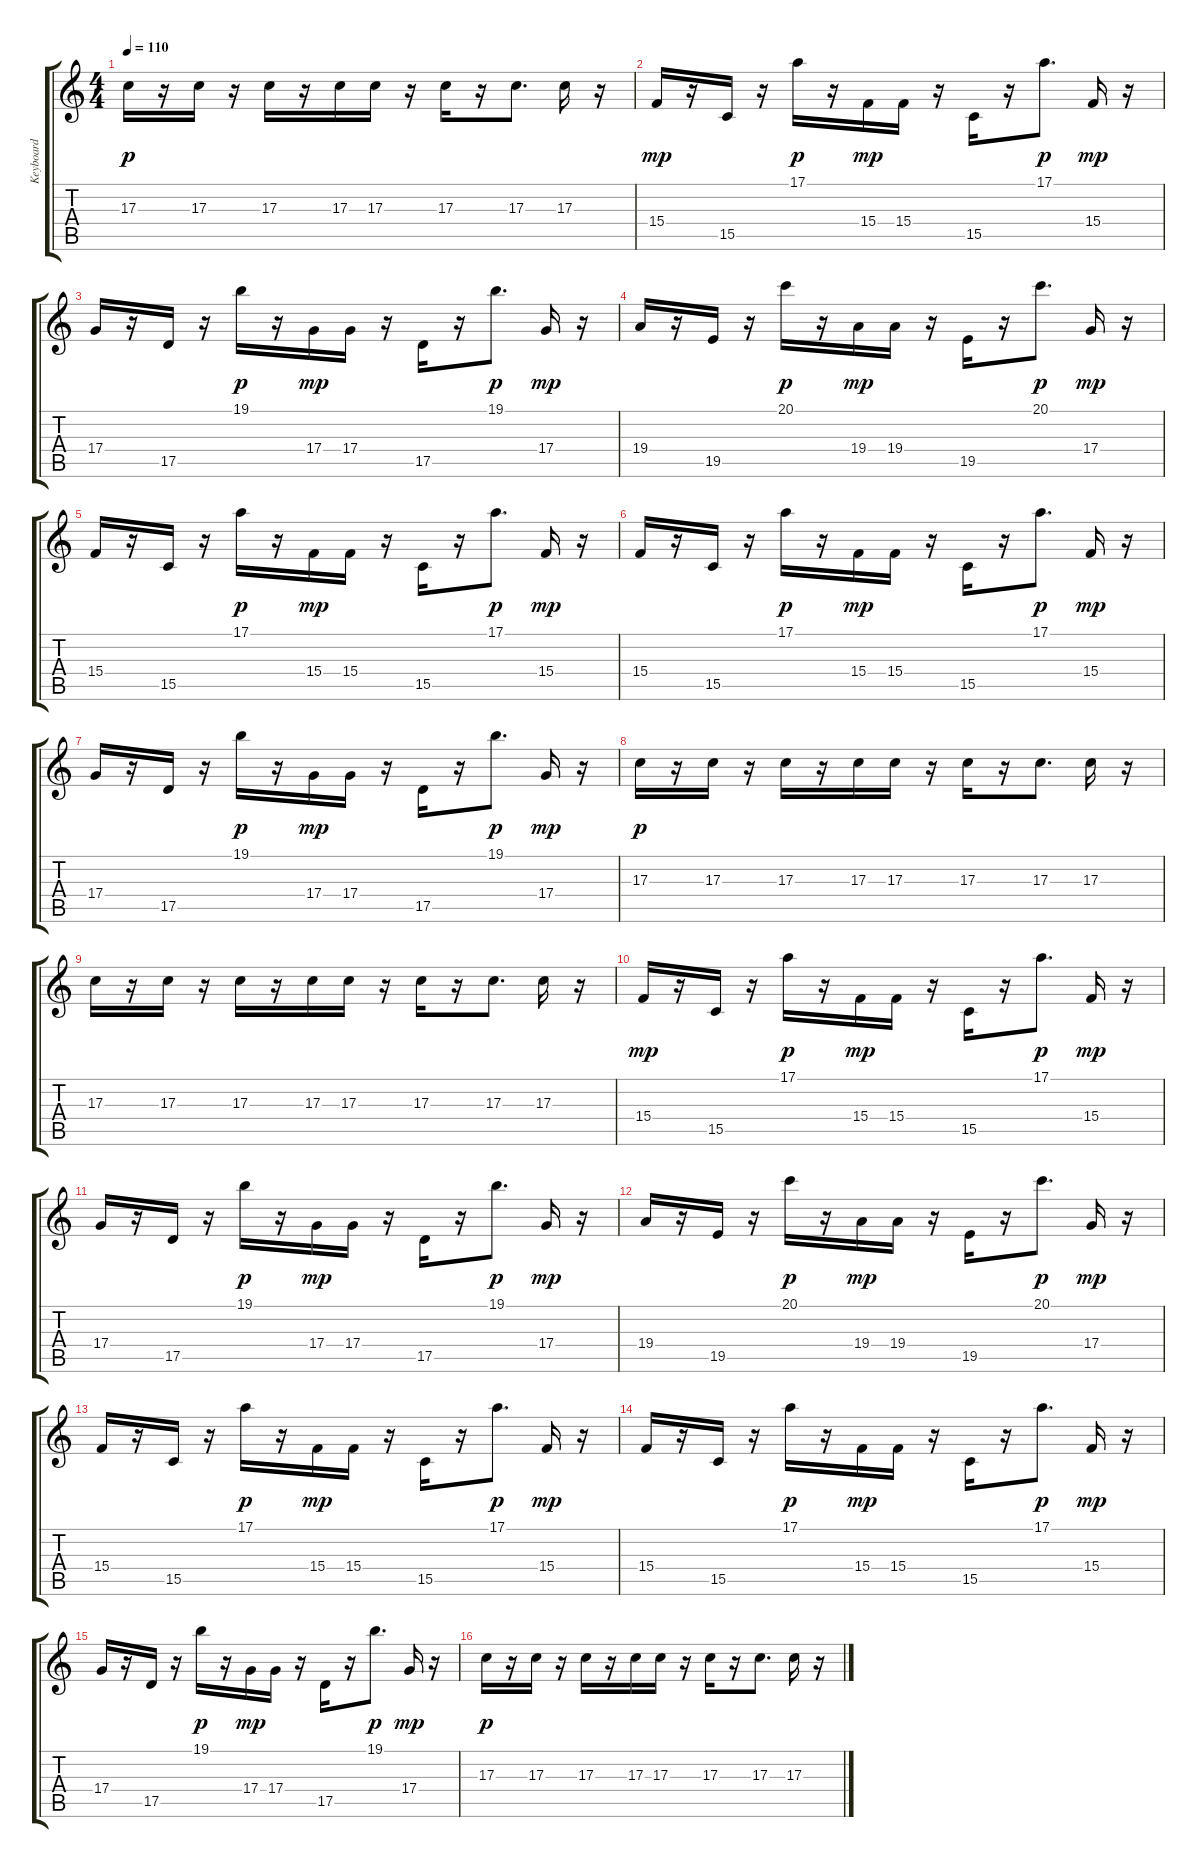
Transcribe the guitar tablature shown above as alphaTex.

\track ("Keyboard" "Keyboard") {instrument pad8sweep}
\staff {score tabs}
\tuning (E4 B3 G3 D3 A2 E2) {hide}
\ts (4 4)
\tempo 110
\clef g2
\ks c
17.3.16{dy p} r.16 17.3.16 r.16 17.3.16 r.16 17.3.16 17.3.16 r.16 17.3.16 r.16 17.3.8{d} 17.3.16 r.16 |
15.4.16{dy mp} r.16 15.5.16 r.16 17.1.16{dy p} r.16 15.4.16{dy mp} 15.4.16 r.16 15.5.16 r.16 17.1.8{d dy p} 15.4.16{dy mp} r.16 |
17.4.16 r.16 17.5.16 r.16 19.1.16{dy p} r.16 17.4.16{dy mp} 17.4.16 r.16 17.5.16 r.16 19.1.8{d dy p} 17.4.16{dy mp} r.16 |
19.4.16 r.16 19.5.16 r.16 20.1.16{dy p} r.16 19.4.16{dy mp} 19.4.16 r.16 19.5.16 r.16 20.1.8{d dy p} 17.4.16{dy mp} r.16 |
15.4.16 r.16 15.5.16 r.16 17.1.16{dy p} r.16 15.4.16{dy mp} 15.4.16 r.16 15.5.16 r.16 17.1.8{d dy p} 15.4.16{dy mp} r.16 |
15.4.16 r.16 15.5.16 r.16 17.1.16{dy p} r.16 15.4.16{dy mp} 15.4.16 r.16 15.5.16 r.16 17.1.8{d dy p} 15.4.16{dy mp} r.16 |
17.4.16 r.16 17.5.16 r.16 19.1.16{dy p} r.16 17.4.16{dy mp} 17.4.16 r.16 17.5.16 r.16 19.1.8{d dy p} 17.4.16{dy mp} r.16 |
17.3.16{dy p} r.16 17.3.16 r.16 17.3.16 r.16 17.3.16 17.3.16 r.16 17.3.16 r.16 17.3.8{d} 17.3.16 r.16 |
17.3.16 r.16 17.3.16 r.16 17.3.16 r.16 17.3.16 17.3.16 r.16 17.3.16 r.16 17.3.8{d} 17.3.16 r.16 |
15.4.16{dy mp} r.16 15.5.16 r.16 17.1.16{dy p} r.16 15.4.16{dy mp} 15.4.16 r.16 15.5.16 r.16 17.1.8{d dy p} 15.4.16{dy mp} r.16 |
17.4.16 r.16 17.5.16 r.16 19.1.16{dy p} r.16 17.4.16{dy mp} 17.4.16 r.16 17.5.16 r.16 19.1.8{d dy p} 17.4.16{dy mp} r.16 |
19.4.16 r.16 19.5.16 r.16 20.1.16{dy p} r.16 19.4.16{dy mp} 19.4.16 r.16 19.5.16 r.16 20.1.8{d dy p} 17.4.16{dy mp} r.16 |
15.4.16 r.16 15.5.16 r.16 17.1.16{dy p} r.16 15.4.16{dy mp} 15.4.16 r.16 15.5.16 r.16 17.1.8{d dy p} 15.4.16{dy mp} r.16 |
15.4.16 r.16 15.5.16 r.16 17.1.16{dy p} r.16 15.4.16{dy mp} 15.4.16 r.16 15.5.16 r.16 17.1.8{d dy p} 15.4.16{dy mp} r.16 |
17.4.16 r.16 17.5.16 r.16 19.1.16{dy p} r.16 17.4.16{dy mp} 17.4.16 r.16 17.5.16 r.16 19.1.8{d dy p} 17.4.16{dy mp} r.16 |
17.3.16{dy p} r.16 17.3.16 r.16 17.3.16 r.16 17.3.16 17.3.16 r.16 17.3.16 r.16 17.3.8{d} 17.3.16 r.16
